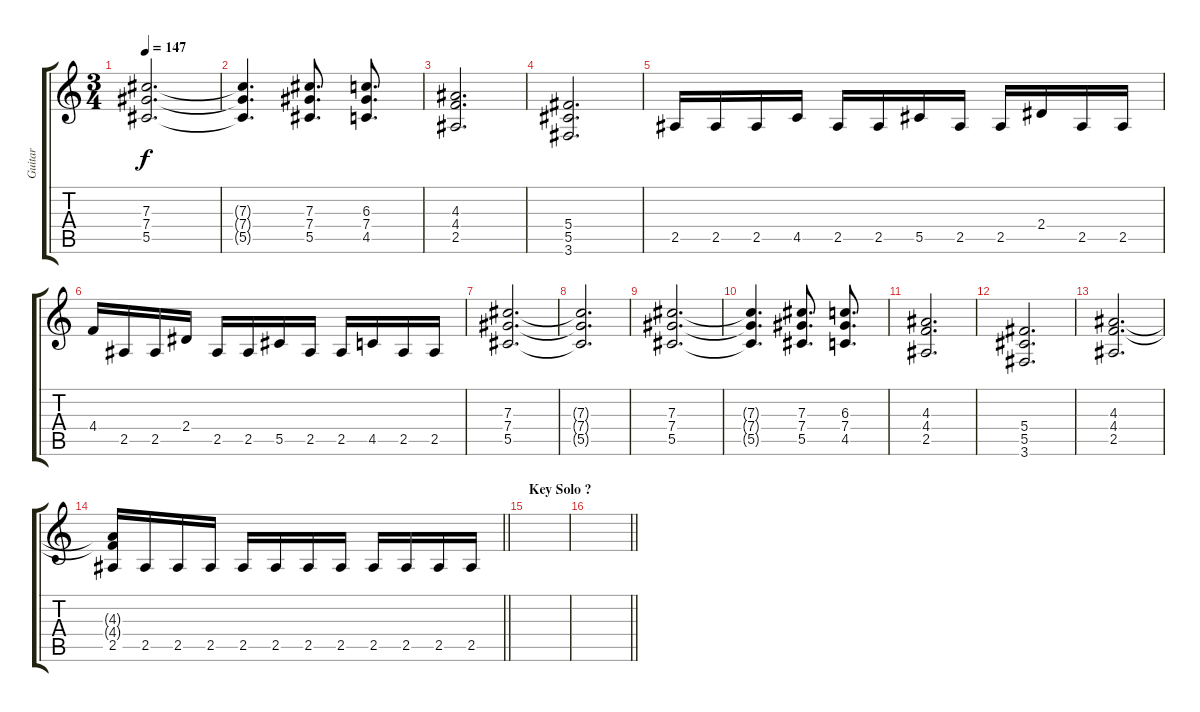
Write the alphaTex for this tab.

\track ("Guitar" "Guitar") {instrument distortionguitar}
\staff {score tabs}
\tuning (Eb4 Bb3 Gb3 Db3 Ab2 Eb2) {hide}
\ts (3 4)
\tempo 147
\clef g2
\ks c
(7.3 7.4 5.5).2{d dy f} |
(7.3{t} 7.4{t} 5.5{t}).4{d} (7.3 7.4 5.5).8{d} (6.3 7.4 4.5).8{d} |
(4.3 4.4 2.5).2{d} |
(5.4 5.5 3.6).2{d} |
2.5.16 2.5.16 2.5.16 4.5.16 2.5.16 2.5.16 5.5.16 2.5.16 2.5.16 2.4.16 2.5.16 2.5.16 |
4.4.16 2.5.16 2.5.16 2.4.16 2.5.16 2.5.16 5.5.16 2.5.16 2.5.16 4.5.16 2.5.16 2.5.16 |
(7.3 7.4 5.5).2{d} |
(7.3{t} 7.4{t} 5.5{t}).2{d} |
(7.3 7.4 5.5).2{d} |
(7.3{t} 7.4{t} 5.5{t}).4{d} (7.3 7.4 5.5).8{d} (6.3 7.4 4.5).8{d} |
(4.3 4.4 2.5).2{d} |
(5.4 5.5 3.6).2{d} |
(4.3 4.4 2.5).2{d} |
\barLineRight lightlight
(4.3{t} 4.4{t} 2.5).16 2.5.16 2.5.16 2.5.16 2.5.16 2.5.16 2.5.16 2.5.16 2.5.16 2.5.16 2.5.16 2.5.16 |
\section ("" "Key Solo ?")
|
\barLineRight lightlight
